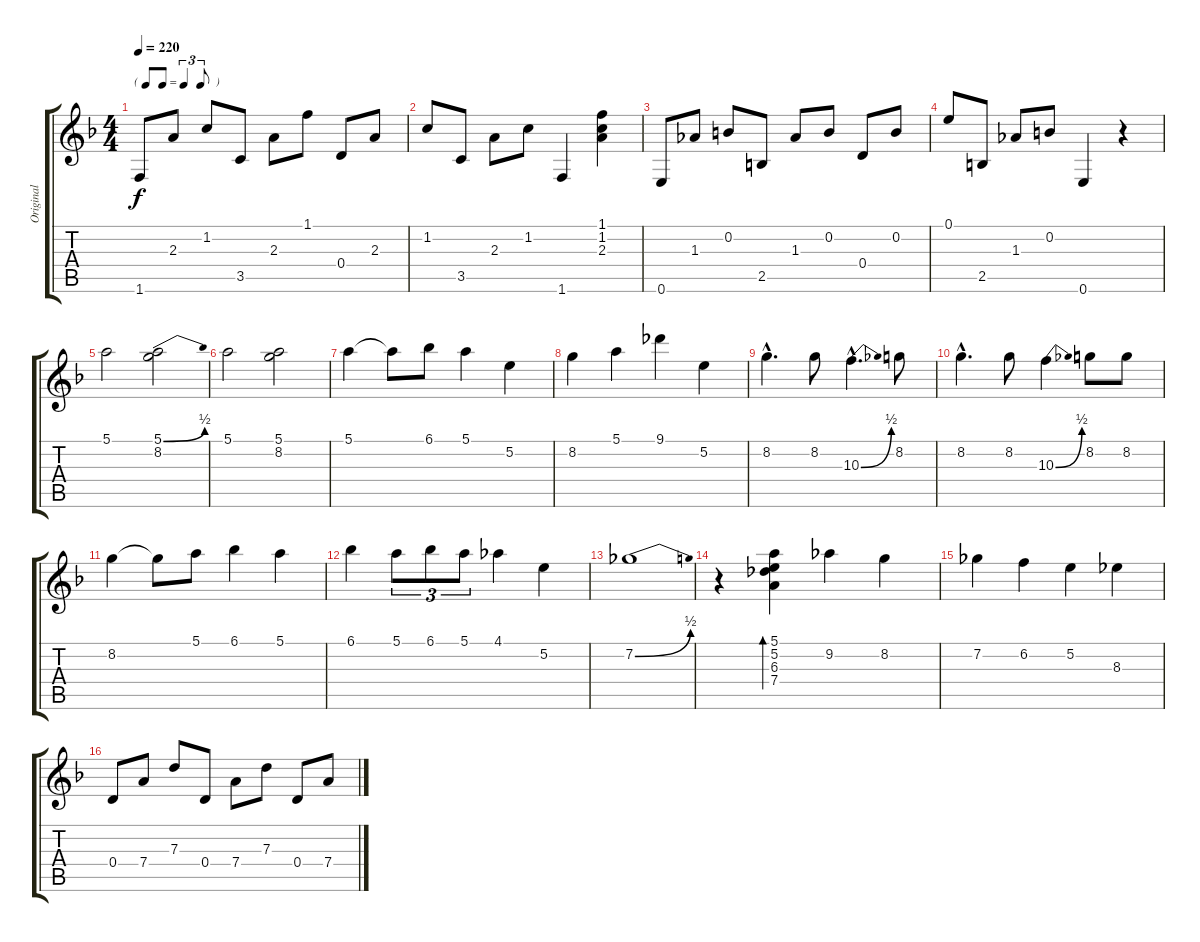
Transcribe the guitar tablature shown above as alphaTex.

\track ("Original" "Original") {instrument electricguitarjazz}
\staff {score tabs}
\tuning (E4 B3 G3 D3 A2 E2) {hide}
\ts (4 4)
\tf triplet8th
\tempo 220
\clef g2
\ks dminor
1.6.8{dy f} 2.3.8 1.2.8 3.5.8 2.3.8 1.1.8 0.4.8 2.3.8 |
1.2.8 3.5.8 2.3.8 1.2.8 1.6.4 (1.1 1.2 2.3).4 |
0.6.8 1.3.8 0.2.8 2.5.8 1.3.8 0.2.8 0.4.8 0.2.8 |
0.1.8 2.5.8 1.3.8 0.2.8 0.6.4 r.4 |
5.1.2 (5.1{be (bend 0 0 60 2)} 8.2).2 |
5.1.2 (5.1 8.2).2 |
5.1.4 5.1{t}.8 6.1.8 5.1.4 5.2.4 |
8.2.4 5.1.4 9.1.4 5.2.4 |
8.2{hac}.4{d} 8.2.8 10.3{be (bend 0 0 60 2) hac}.4{d} 8.2.8 |
8.2{hac}.4{d} 8.2.8 10.3{be (bend 0 0 60 2)}.4 8.2.8 8.2.8 |
8.2.4 8.2{t}.8 5.1.8 6.1.4 5.1.4 |
6.1.4 5.1.8{tu (3 2)} 6.1.8{tu (3 2)} 5.1.8{tu (3 2)} 4.1.4 5.2.4 |
7.2{be (bend 0 0 60 2)}.1 |
r.4 (5.1 5.2 6.3 7.4).4{bd 120} 9.2.4 8.2.4 |
7.2.4 6.2.4 5.2.4 8.3.4 |
0.4.8 7.4.8 7.3.8 0.4.8 7.4.8 7.3.8 0.4.8 7.4.8
